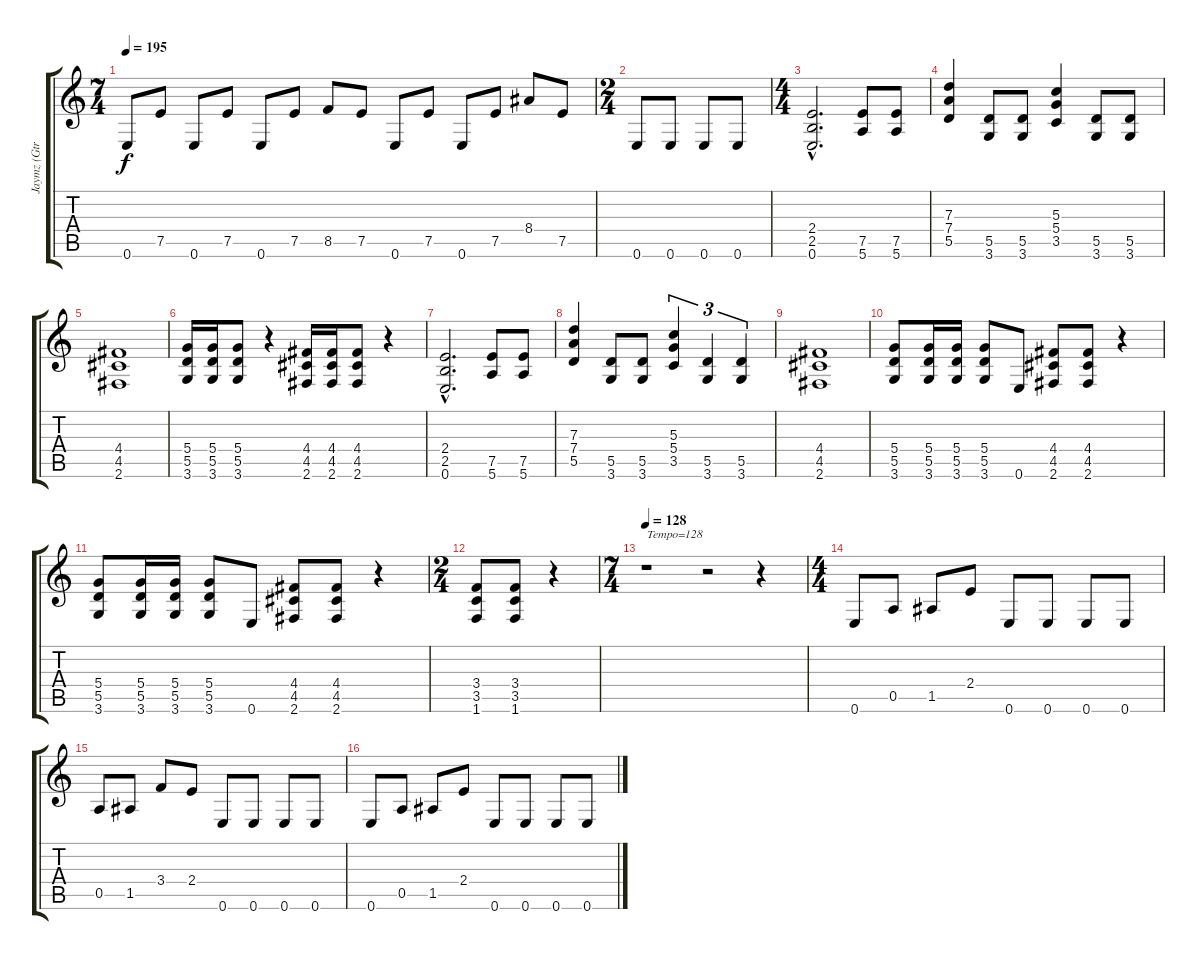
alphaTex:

\track ("Jaymz (Gtr 1)" "Jaymz (Gtr") {instrument distortionguitar}
\staff {score tabs}
\tuning (E4 B3 G3 D3 A2 E2) {hide}
\ts (7 4)
\tempo 195
\clef g2
\ks c
0.6.8{dy f} 7.5.8 0.6.8 7.5.8 0.6.8 7.5.8 8.5.8 7.5.8 0.6.8 7.5.8 0.6.8 7.5.8 8.4.8 7.5.8 |
\ts (2 4)
0.6.8 0.6.8 0.6.8 0.6.8 |
\ts (4 4)
(2.4{hac} 2.5{hac} 0.6{hac}).2{d} (7.5 5.6).8 (7.5 5.6).8 |
(7.3 7.4 5.5).4 (5.5 3.6).8 (5.5 3.6).8 (5.3 5.4 3.5).4 (5.5 3.6).8 (5.5 3.6).8 |
(4.4 4.5 2.6).1 |
(5.4 5.5 3.6).16 (5.4 5.5 3.6).16 (5.4 5.5 3.6).8 r.4 (4.4 4.5 2.6).16 (4.4 4.5 2.6).16 (4.4 4.5 2.6).8 r.4 |
(2.4{hac} 2.5{hac} 0.6{hac}).2{d} (7.5 5.6).8 (7.5 5.6).8 |
(7.3 7.4 5.5).4 (5.5 3.6).8 (5.5 3.6).8 (5.3 5.4 3.5).4{tu (3 2)} (5.5 3.6).4{tu (3 2)} (5.5 3.6).4{tu (3 2)} |
(4.4 4.5 2.6).1 |
(5.4 5.5 3.6).8 (5.4 5.5 3.6).16 (5.4 5.5 3.6).16 (5.4 5.5 3.6).8 0.6.8 (4.4 4.5 2.6).8 (4.4 4.5 2.6).8 r.4 |
(5.4 5.5 3.6).8 (5.4 5.5 3.6).16 (5.4 5.5 3.6).16 (5.4 5.5 3.6).8 0.6.8 (4.4 4.5 2.6).8 (4.4 4.5 2.6).8 r.4 |
\ts (2 4)
(3.4 3.5 1.6).8 (3.4 3.5 1.6).8 r.4 |
\ts (7 4)
\tempo 128
r.1{txt "Tempo=128"} r.2 r.4 |
\ts (4 4)
0.6.8 0.5.8 1.5.8 2.4.8 0.6.8 0.6.8 0.6.8 0.6.8 |
0.5.8 1.5.8 3.4.8 2.4.8 0.6.8 0.6.8 0.6.8 0.6.8 |
0.6.8 0.5.8 1.5.8 2.4.8 0.6.8 0.6.8 0.6.8 0.6.8
